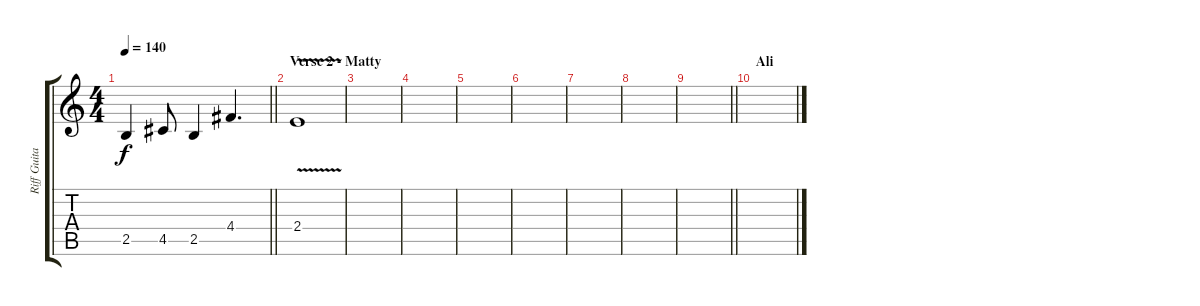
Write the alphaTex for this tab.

\track ("Riff Guitar" "Riff Guita") {instrument overdrivenguitar}
\staff {score tabs}
\tuning (E4 B3 G3 D3 A2 E2) {hide}
\ts (4 4)
\tempo 140
\clef g2
\barLineRight lightlight
\ks c
2.5{t}.4{dy f} 4.5.8 2.5.4 4.4.4{d} |
\section ("" "Verse 2 - Matty")
2.4{v}.1 |
|
|
|
|
|
|
\barLineRight lightlight
|
\section ("" "Ali")
